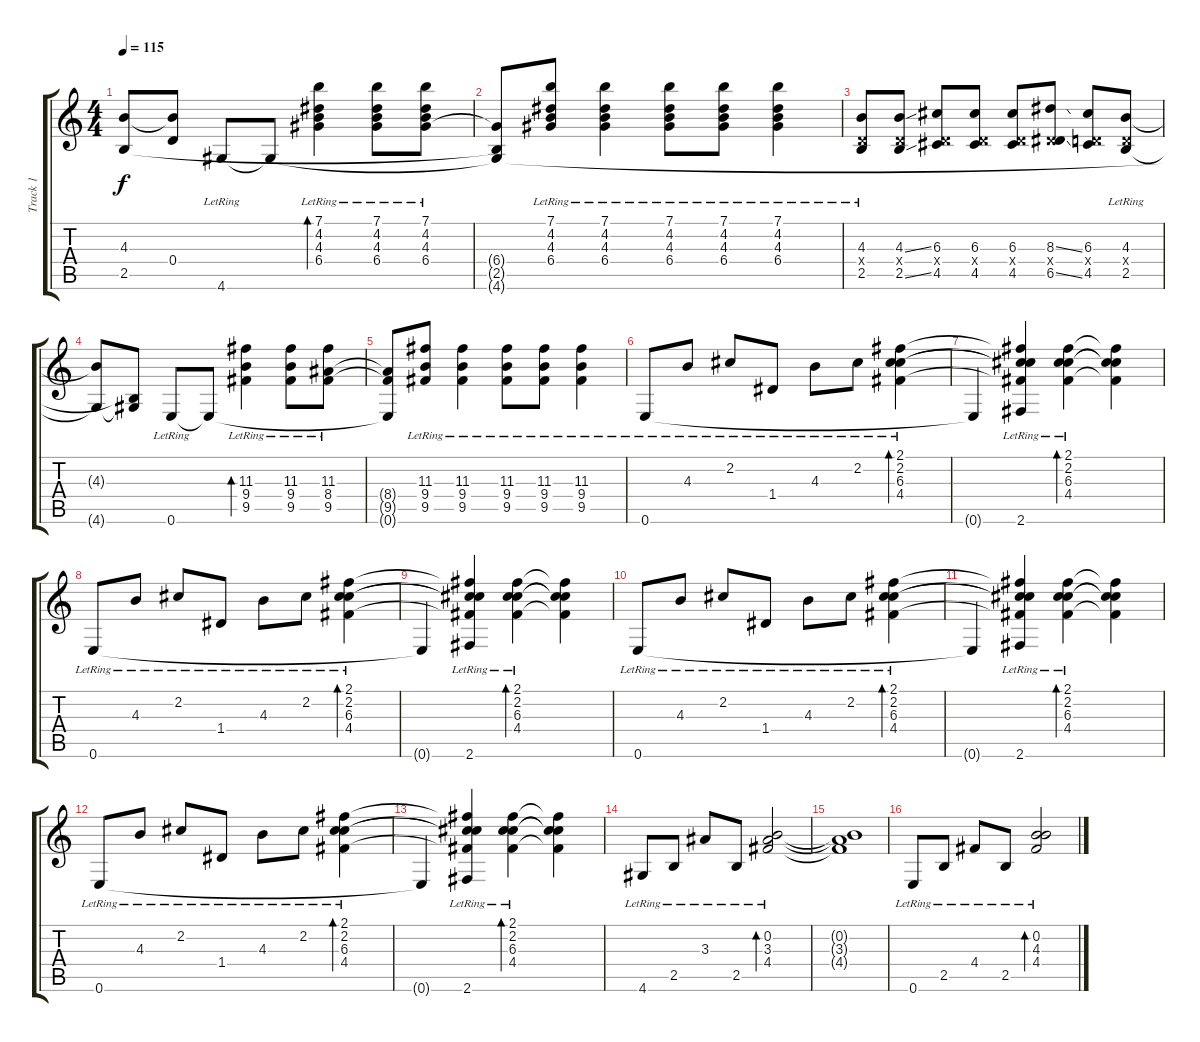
\track ("Track 1" "Track 1") {instrument acousticguitarsteel}
\staff {score tabs}
\tuning (E4 B3 G3 D3 A2 E2) {hide}
\ts (4 4)
\tempo 115
\clef g2
\ks c
(4.3{t} 2.5{t}).8{dy f} (4.3{t} 0.4{t}).8 4.6{lr}.8 4.6{t}.8 (7.1 4.2 4.3{lr} 6.4{lr}).4{bd 240} (7.1 4.2 4.3{lr} 6.4{lr}).8 (7.1 4.2 4.3{lr} 6.4{lr}).8 |
(6.4{t} 2.5{t} 4.6{t}).8 (7.1 4.2 4.3{lr} 6.4).8 (7.1 4.2 4.3{lr} 6.4{lr}).4 (7.1 4.2 4.3{lr} 6.4{lr}).8 (7.1 4.2 4.3{lr} 6.4{lr}).8 (7.1 4.2 4.3{lr} 6.4{lr}).4 |
(4.3{lr} 0.4{x} 2.5{lr}).8 (4.3{ss} 0.4{x} 2.5{ss}).8 (6.3 0.4{x} 4.5).8 (6.3 0.4{x} 4.5).8 (6.3 0.4{x} 4.5).8 (8.3{ss} 0.4{x} 6.5{ss}).8 (6.3 0.4{x} 4.5).8 (4.3{lr} 0.4{x} 2.5{lr}).8 |
(4.3{t} 4.6{t}).8 (2.5{t} 4.6{t}).8 0.6{lr}.8 0.6{t}.8 (11.3{lr} 9.4{lr} 9.5).4{bd 240} (11.3{lr} 9.4{lr} 9.5).8 (11.3{lr} 8.4{lr} 9.5).8 |
(8.4{t} 9.5{t} 0.6{t}).8 (11.3{lr} 9.4 9.5).8 (11.3{lr} 9.4{lr} 9.5).4 (11.3{lr} 9.4{lr} 9.5).8 (11.3{lr} 9.4{lr} 9.5).8 (11.3{lr} 9.4{lr} 9.5).4 |
0.6{lr}.8 4.3{lr}.8 2.2{lr}.8 1.4{lr}.8 4.3{lr}.8 2.2{lr}.8 (2.1{lr} 2.2{lr} 6.3{lr} 4.4{lr}).4{bd 240} |
0.6{t}.4 (2.1{t} 2.2{t} 6.3{t} 4.4{t} 2.6{lr}).4 (2.1{lr} 2.2{lr} 6.3{lr} 4.4{lr}).4{bd 240} (2.1{t} 2.2{t} 6.3{t} 4.4{t}).4 |
0.6{lr}.8 4.3{lr}.8 2.2{lr}.8 1.4{lr}.8 4.3{lr}.8 2.2{lr}.8 (2.1{lr} 2.2{lr} 6.3{lr} 4.4{lr}).4{bd 240} |
0.6{t}.4 (2.1{t} 2.2{t} 6.3{t} 4.4{t} 2.6{lr}).4 (2.1{lr} 2.2{lr} 6.3{lr} 4.4{lr}).4{bd 240} (2.1{t} 2.2{t} 6.3{t} 4.4{t}).4 |
0.6{lr}.8 4.3{lr}.8 2.2{lr}.8 1.4{lr}.8 4.3{lr}.8 2.2{lr}.8 (2.1{lr} 2.2{lr} 6.3{lr} 4.4{lr}).4{bd 240} |
0.6{t}.4 (2.1{t} 2.2{t} 6.3{t} 4.4{t} 2.6{lr}).4 (2.1{lr} 2.2{lr} 6.3{lr} 4.4{lr}).4{bd 240} (2.1{t} 2.2{t} 6.3{t} 4.4{t}).4 |
0.6{lr}.8 4.3{lr}.8 2.2{lr}.8 1.4{lr}.8 4.3{lr}.8 2.2{lr}.8 (2.1{lr} 2.2{lr} 6.3{lr} 4.4{lr}).4{bd 240} |
0.6{t}.4 (2.1{t} 2.2{t} 6.3{t} 4.4{t} 2.6{lr}).4 (2.1{lr} 2.2{lr} 6.3{lr} 4.4{lr}).4{bd 240} (2.1{t} 2.2{t} 6.3{t} 4.4{t}).4 |
4.6{lr}.8 2.5{lr}.8 3.3{lr}.8 2.5{lr}.8 (0.2{lr} 3.3{lr} 4.4).2{bd 240} |
(0.2{t} 3.3{t} 4.4{t}).1 |
0.6{lr}.8 2.5{lr}.8 4.4{lr}.8 2.5{lr}.8 (0.2{lr} 4.3{lr} 4.4{lr}).2{bd 240}
